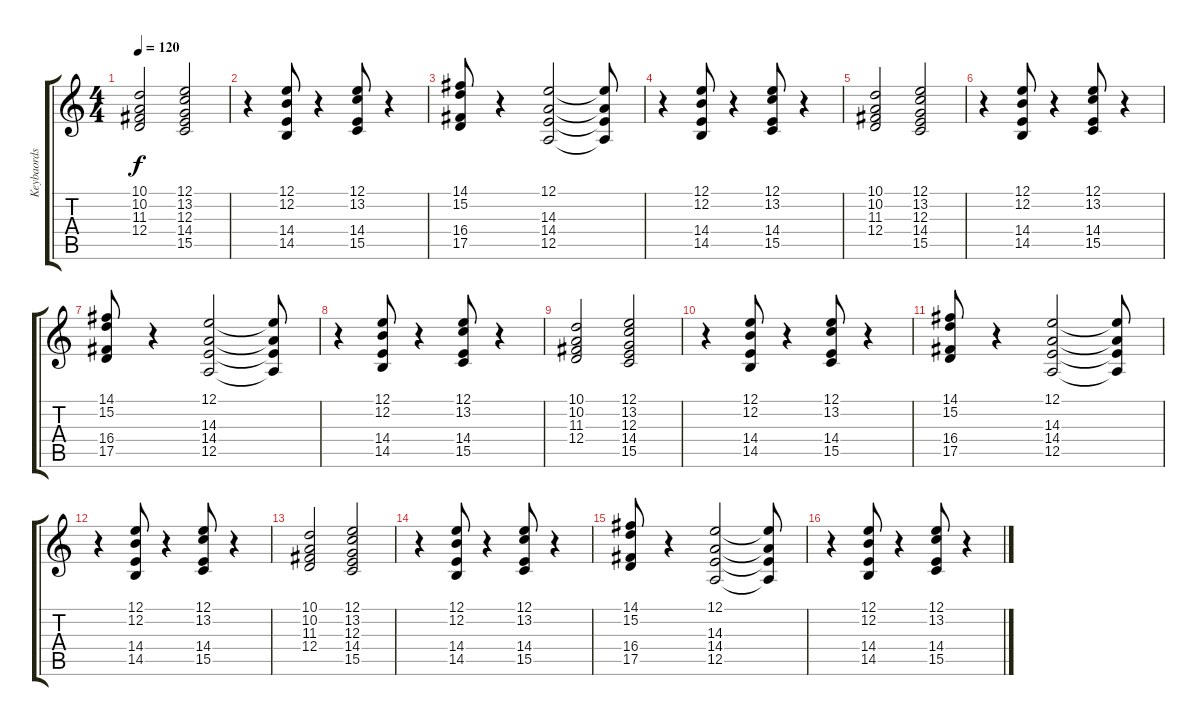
\track ("Keybaords" "Keybaords") {instrument lead2sawtooth}
\staff {score tabs}
\tuning (E4 B3 G3 D3 A2 E2) {hide}
\ts (4 4)
\tempo 120
\clef g2
\ks c
(10.1 10.2 11.3 12.4).2{dy f} (12.1 13.2 12.3 14.4 15.5).2 |
r.4 (12.1 12.2 14.4 14.5).8 r.4 (12.1 13.2 14.4 15.5).8 r.4 |
(14.1 15.2 16.4 17.5).8 r.4 (12.1 14.3 14.4 12.5).2 (12.1{t} 14.3{t} 14.4{t} 12.5{t}).8 |
r.4 (12.1 12.2 14.4 14.5).8 r.4 (12.1 13.2 14.4 15.5).8 r.4 |
(10.1 10.2 11.3 12.4).2 (12.1 13.2 12.3 14.4 15.5).2 |
r.4 (12.1 12.2 14.4 14.5).8 r.4 (12.1 13.2 14.4 15.5).8 r.4 |
(14.1 15.2 16.4 17.5).8 r.4 (12.1 14.3 14.4 12.5).2 (12.1{t} 14.3{t} 14.4{t} 12.5{t}).8 |
r.4 (12.1 12.2 14.4 14.5).8 r.4 (12.1 13.2 14.4 15.5).8 r.4 |
(10.1 10.2 11.3 12.4).2 (12.1 13.2 12.3 14.4 15.5).2 |
r.4 (12.1 12.2 14.4 14.5).8 r.4 (12.1 13.2 14.4 15.5).8 r.4 |
(14.1 15.2 16.4 17.5).8 r.4 (12.1 14.3 14.4 12.5).2 (12.1{t} 14.3{t} 14.4{t} 12.5{t}).8 |
r.4 (12.1 12.2 14.4 14.5).8 r.4 (12.1 13.2 14.4 15.5).8 r.4 |
(10.1 10.2 11.3 12.4).2 (12.1 13.2 12.3 14.4 15.5).2 |
r.4 (12.1 12.2 14.4 14.5).8 r.4 (12.1 13.2 14.4 15.5).8 r.4 |
(14.1 15.2 16.4 17.5).8 r.4 (12.1 14.3 14.4 12.5).2 (12.1{t} 14.3{t} 14.4{t} 12.5{t}).8 |
r.4 (12.1 12.2 14.4 14.5).8 r.4 (12.1 13.2 14.4 15.5).8 r.4
